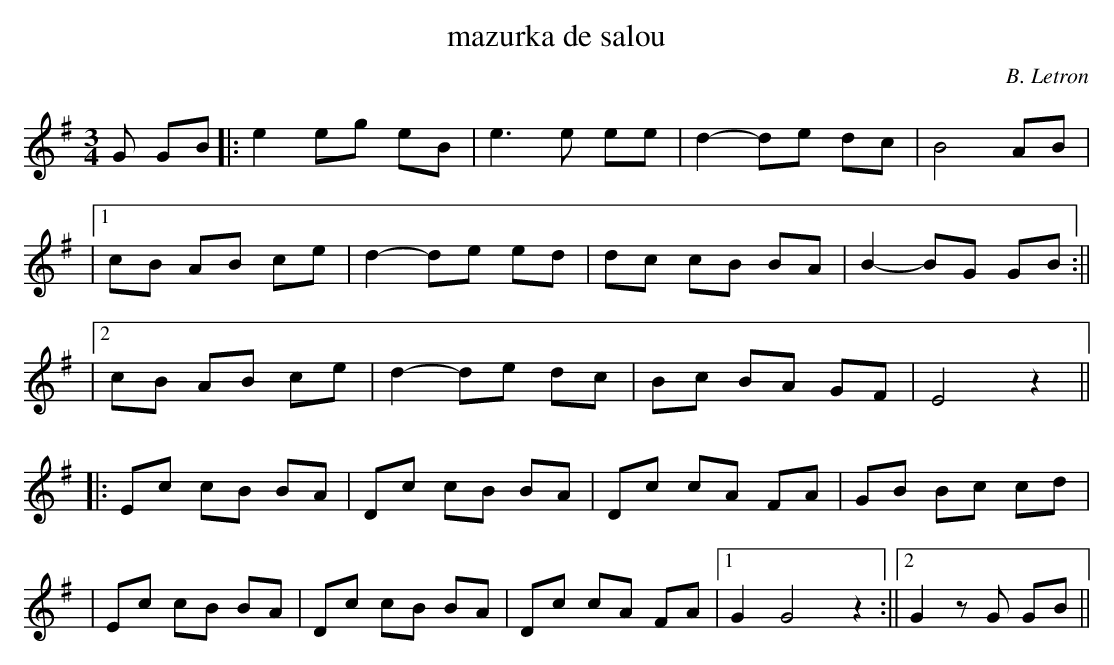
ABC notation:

X:1
T: mazurka de salou
C: B. Letron
M: 3/4
L: 1/8
K: Emin
G GB|:e2 eg eB|e3 e ee|d2-de dc|B4 AB|
|1 cB AB ce|d2-de ed|dc cB BA|B2-BG GB:||
|2 cB AB ce|d2-de dc|Bc BA GF|E4 z2||
|:Ec cB BA|Dc cB BA|Dc cA FA|GB Bc cd|
|Ec cB BA|Dc cB BA|Dc cA FA|1 G2 G4 z2:||2 G2 zG GB||
